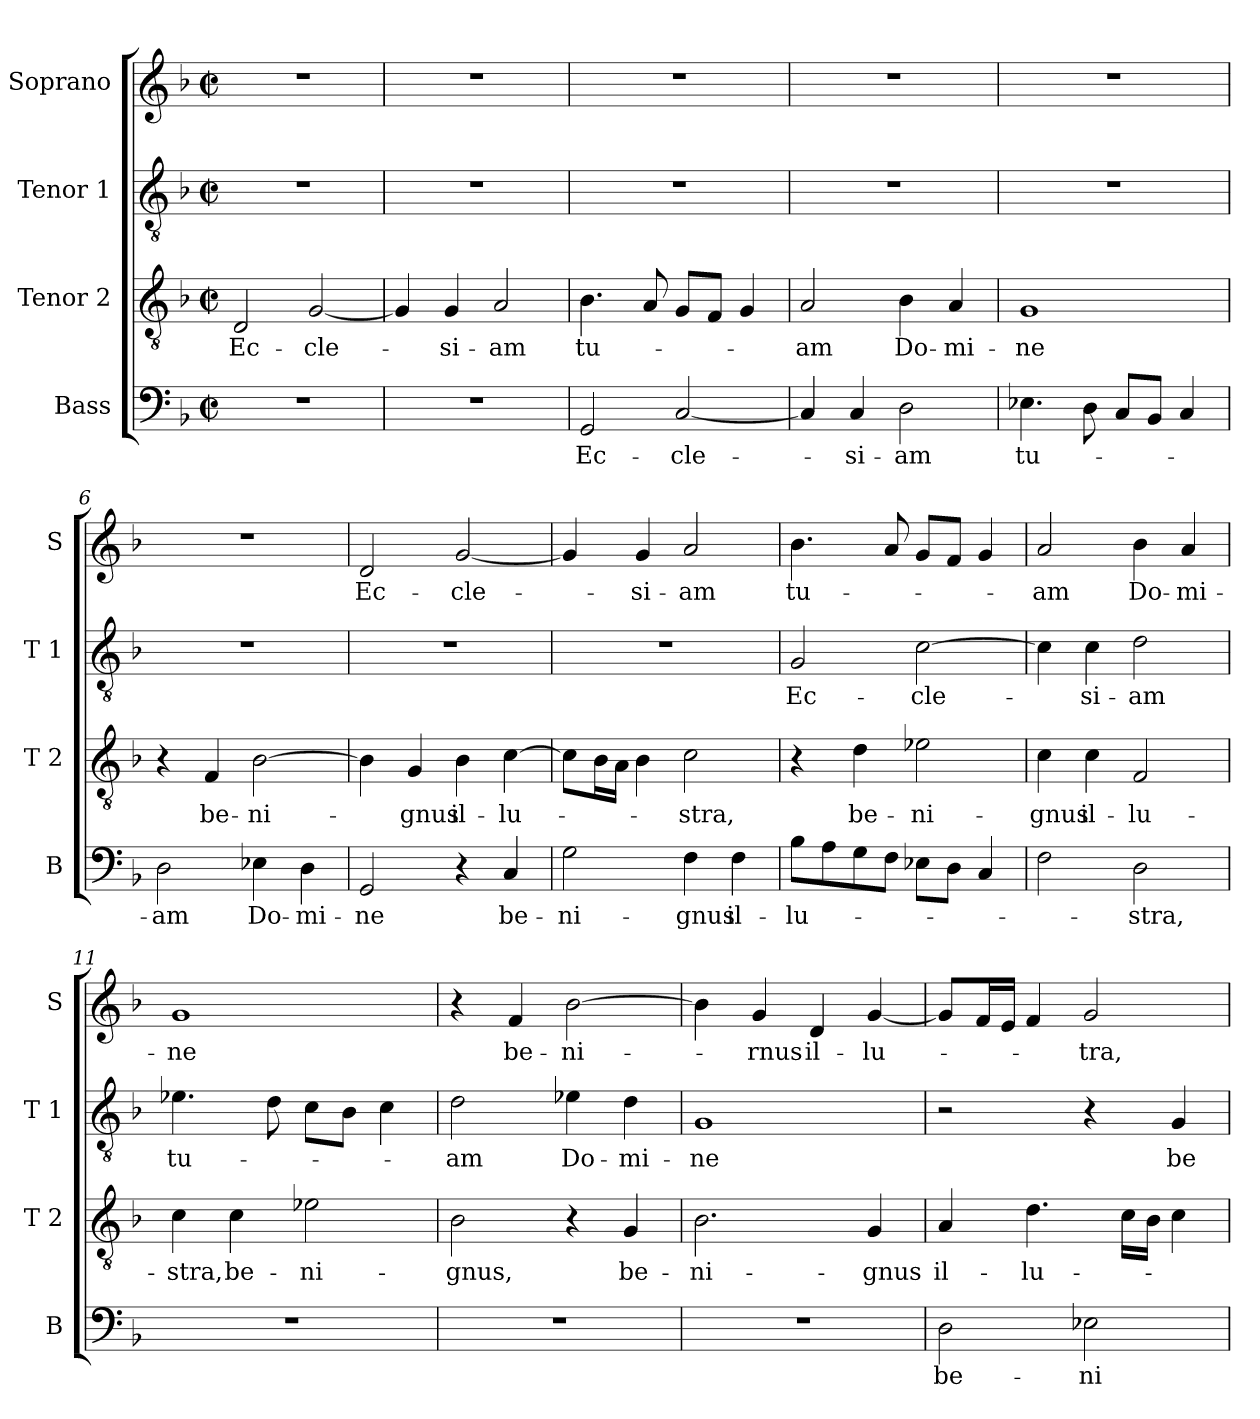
**kern	**text	**kern	**text	**kern	**text	**kern	**text
*part4	*part4	*part3	*part3	*part2	*part2	*part1	*part1
*staff4	*staff4	*staff3	*staff3	*staff2	*staff2	*staff1	*staff1
*I"Bass	*	*I"Tenor 2	*	*I"Tenor 1	*	*I"Soprano	*
*I'B	*	*I'T 2	*	*I'T 1	*	*I'S	*
*clefF4	*	*clefGv2	*	*clefGv2	*	*clefG2	*
*k[b-]	*	*k[b-]	*	*k[b-]	*	*k[b-]	*
*F:	*	*F:	*	*F:	*	*F:	*
*M2/2	*	*M2/2	*	*M2/2	*	*M2/2	*
*met(c|)	*	*met(c|)	*	*met(c|)	*	*met(c|)	*
=1	=1	=1	=1	=1	=1	=1	=1
!	!	!	!LO:LY:b	!	!	!	!
1r	.	2D/	Ec-	1r	.	1r	.
!	!	!	!LO:LY:b	!	!	!	!
.	.	[2G/	-cle-	.	.	.	.
=2	=2	=2	=2	=2	=2	=2	=2
1r	.	4G/]	.	1r	.	1r	.
!	!	!	!LO:LY:b	!	!	!	!
.	.	4G/	-si-	.	.	.	.
!	!	!	!LO:LY:b	!	!	!	!
.	.	2A/	-am	.	.	.	.
=3	=3	=3	=3	=3	=3	=3	=3
!	!LO:LY:b	!	!LO:LY:b	!	!	!	!
2GG/	Ec-	4.B-\	tu-	1r	.	1r	.
.	.	8A/	.	.	.	.	.
!	!LO:LY:b	!	!	!	!	!	!
[2C/	-cle-	8G/L	.	.	.	.	.
.	.	8F/J	.	.	.	.	.
.	.	4G/	.	.	.	.	.
=4	=4	=4	=4	=4	=4	=4	=4
!	!	!	!LO:LY:b	!	!	!	!
4C/]	.	2A/	-am	1r	.	1r	.
!	!LO:LY:b	!	!	!	!	!	!
4C/	-si-	.	.	.	.	.	.
!	!LO:LY:b	!	!LO:LY:b	!	!	!	!
2D\	-am	4B-\	Do-	.	.	.	.
!	!	!	!LO:LY:b	!	!	!	!
.	.	4A/	-mi-	.	.	.	.
=5	=5	=5	=5	=5	=5	=5	=5
!	!LO:LY:b	!	!LO:LY:b	!	!	!	!
4.E-X\	tu-	1G	-ne	1r	.	1r	.
8D\	.	.	.	.	.	.	.
8C/L	.	.	.	.	.	.	.
8BB-/J	.	.	.	.	.	.	.
4C/	.	.	.	.	.	.	.
=6	=6	=6	=6	=6	=6	=6	=6
!	!LO:LY:b	!	!	!	!	!	!
2D\	-am	4r	.	1r	.	1r	.
!	!	!	!LO:LY:b	!	!	!	!
.	.	4F/	be-	.	.	.	.
!	!LO:LY:b	!	!LO:LY:b	!	!	!	!
4E-X\	Do-	[2B-\	-ni-	.	.	.	.
!	!LO:LY:b	!	!	!	!	!	!
4D\	-mi-	.	.	.	.	.	.
!!LO:LB:g=z
=7	=7	=7	=7	=7	=7	=7	=7
!	!LO:LY:b	!	!	!	!	!	!LO:LY:b
2GG/	-ne	4B-\]	.	1r	.	2d/	Ec-
!	!	!	!LO:LY:b	!	!	!	!
.	.	4G/	-gnus	.	.	.	.
!	!	!	!LO:LY:b	!	!	!	!LO:LY:b
4r	.	4B-\	il-	.	.	[2g/	-cle-
!	!LO:LY:b	!	!LO:LY:b	!	!	!	!
4C/	be-	[4c\	-lu-	.	.	.	.
=8	=8	=8	=8	=8	=8	=8	=8
!	!LO:LY:b	!	!	!	!	!	!
2G\	-ni-	8c\L]	.	1r	.	4g/]	.
.	.	16B-\L	.	.	.	.	.
.	.	16A\JJ	.	.	.	.	.
!	!	!	!	!	!	!	!LO:LY:b
.	.	4B-\	.	.	.	4g/	-si-
!	!LO:LY:b	!	!LO:LY:b	!	!	!	!LO:LY:b
4F\	-gnus	2c\	-stra,	.	.	2a/	-am
!	!LO:LY:b	!	!	!	!	!	!
4F\	il-	.	.	.	.	.	.
=9	=9	=9	=9	=9	=9	=9	=9
!	!LO:LY:b	!	!	!	!LO:LY:b	!	!LO:LY:b
8B-\L	-lu-	4r	.	2G/	Ec-	4.b-\	tu-
8A\	.	.	.	.	.	.	.
!	!	!	!LO:LY:b	!	!	!	!
8G\	.	4d\	be-	.	.	.	.
8F\J	.	.	.	.	.	8a/	.
!	!	!	!LO:LY:b	!	!LO:LY:b	!	!
8E-X\L	.	2e-X\	-ni-	[2c\	-cle-	8g/L	.
8D\J	.	.	.	.	.	8f/J	.
4C/	.	.	.	.	.	4g/	.
=10	=10	=10	=10	=10	=10	=10	=10
!	!	!	!LO:LY:b	!	!	!	!LO:LY:b
2F\	.	4c\	-gnus	4c\]	.	2a/	-am
!	!	!	!LO:LY:b	!	!LO:LY:b	!	!
.	.	4c\	il-	4c\	-si-	.	.
!	!LO:LY:b	!	!LO:LY:b	!	!LO:LY:b	!	!LO:LY:b
2D\	-stra,	2F/	-lu-	2d\	-am	4b-\	Do-
!	!	!	!	!	!	!	!LO:LY:b
.	.	.	.	.	.	4a/	-mi-
=11	=11	=11	=11	=11	=11	=11	=11
!	!	!	!LO:LY:b	!	!LO:LY:b	!	!LO:LY:b
1r	.	4c\	-stra,	4.e-X\	tu-	1g	-ne
!	!	!	!LO:LY:b	!	!	!	!
.	.	4c\	be-	.	.	.	.
.	.	.	.	8d\	.	.	.
!	!	!	!LO:LY:b	!	!	!	!
.	.	2e-X\	-ni-	8c\L	.	.	.
.	.	.	.	8B-\J	.	.	.
.	.	.	.	4c\	.	.	.
=12	=12	=12	=12	=12	=12	=12	=12
!	!	!	!LO:LY:b	!	!LO:LY:b	!	!
1r	.	2B-\	-gnus,	2d\	-am	4r	.
!	!	!	!	!	!	!	!LO:LY:b
.	.	.	.	.	.	4f/	be-
!	!	!	!	!	!LO:LY:b	!	!LO:LY:b
.	.	4r	.	4e-X\	Do-	[2b-\	-ni-
!	!	!	!LO:LY:b	!	!LO:LY:b	!	!
.	.	4G/	be-	4d\	-mi-	.	.
!!LO:LB:g=z
=13	=13	=13	=13	=13	=13	=13	=13
!	!	!	!LO:LY:b	!	!LO:LY:b	!	!
1r	.	2.B-\	-ni-	1G	-ne	4b-\]	.
!	!	!	!	!	!	!	!LO:LY:b
.	.	.	.	.	.	4g/	-rnus
!	!	!	!	!	!	!	!LO:LY:b
.	.	.	.	.	.	4d/	il-
!	!	!	!LO:LY:b	!	!	!	!LO:LY:b
.	.	4G/	-gnus	.	.	[4g/	-lu-
=14	=14	=14	=14	=14	=14	=14	=14
!	!LO:LY:b	!	!LO:LY:b	!	!	!	!
2D\	be-	4A/	il-	2r	.	8g/L]	.
.	.	.	.	.	.	16f/L	.
.	.	.	.	.	.	16e/JJ	.
!	!	!	!LO:LY:b	!	!	!	!
.	.	4.d\	-lu-	.	.	4f/	.
!	!LO:LY:b	!	!	!	!	!	!LO:LY:b
2E-X\	-ni-	.	.	4r	.	2g/	-tra,
.	.	16c\LL	.	.	.	.	.
.	.	16B-\JJ	.	.	.	.	.
!	!	!	!	!	!LO:LY:b	!	!
.	.	4c\	.	4G/	be-	.	.
=	=	=	=	=	=	=	=
*-	*-	*-	*-	*-	*-	*-	*-
